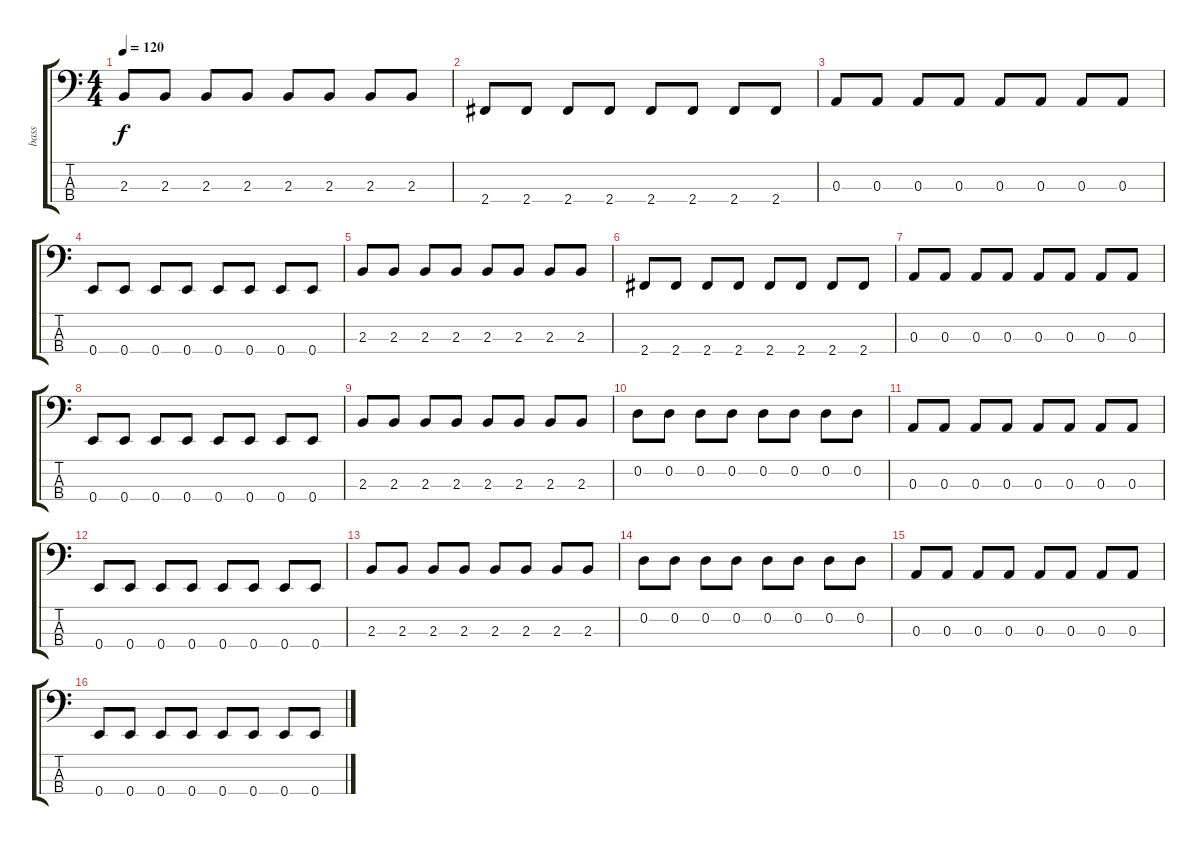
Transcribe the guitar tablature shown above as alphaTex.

\track ("bass" "bass") {instrument electricbassfinger}
\staff {score tabs}
\tuning (G2 D2 A1 E1) {hide}
\ts (4 4)
\tempo 120
\clef f4
\ks c
2.3.8{dy f} 2.3.8 2.3.8 2.3.8 2.3.8 2.3.8 2.3.8 2.3.8 |
2.4.8 2.4.8 2.4.8 2.4.8 2.4.8 2.4.8 2.4.8 2.4.8 |
0.3.8 0.3.8 0.3.8 0.3.8 0.3.8 0.3.8 0.3.8 0.3.8 |
0.4.8 0.4.8 0.4.8 0.4.8 0.4.8 0.4.8 0.4.8 0.4.8 |
2.3.8 2.3.8 2.3.8 2.3.8 2.3.8 2.3.8 2.3.8 2.3.8 |
2.4.8 2.4.8 2.4.8 2.4.8 2.4.8 2.4.8 2.4.8 2.4.8 |
0.3.8 0.3.8 0.3.8 0.3.8 0.3.8 0.3.8 0.3.8 0.3.8 |
0.4.8 0.4.8 0.4.8 0.4.8 0.4.8 0.4.8 0.4.8 0.4.8 |
2.3.8 2.3.8 2.3.8 2.3.8 2.3.8 2.3.8 2.3.8 2.3.8 |
0.2.8 0.2.8 0.2.8 0.2.8 0.2.8 0.2.8 0.2.8 0.2.8 |
0.3.8 0.3.8 0.3.8 0.3.8 0.3.8 0.3.8 0.3.8 0.3.8 |
0.4.8 0.4.8 0.4.8 0.4.8 0.4.8 0.4.8 0.4.8 0.4.8 |
2.3.8 2.3.8 2.3.8 2.3.8 2.3.8 2.3.8 2.3.8 2.3.8 |
0.2.8 0.2.8 0.2.8 0.2.8 0.2.8 0.2.8 0.2.8 0.2.8 |
0.3.8 0.3.8 0.3.8 0.3.8 0.3.8 0.3.8 0.3.8 0.3.8 |
0.4.8 0.4.8 0.4.8 0.4.8 0.4.8 0.4.8 0.4.8 0.4.8
